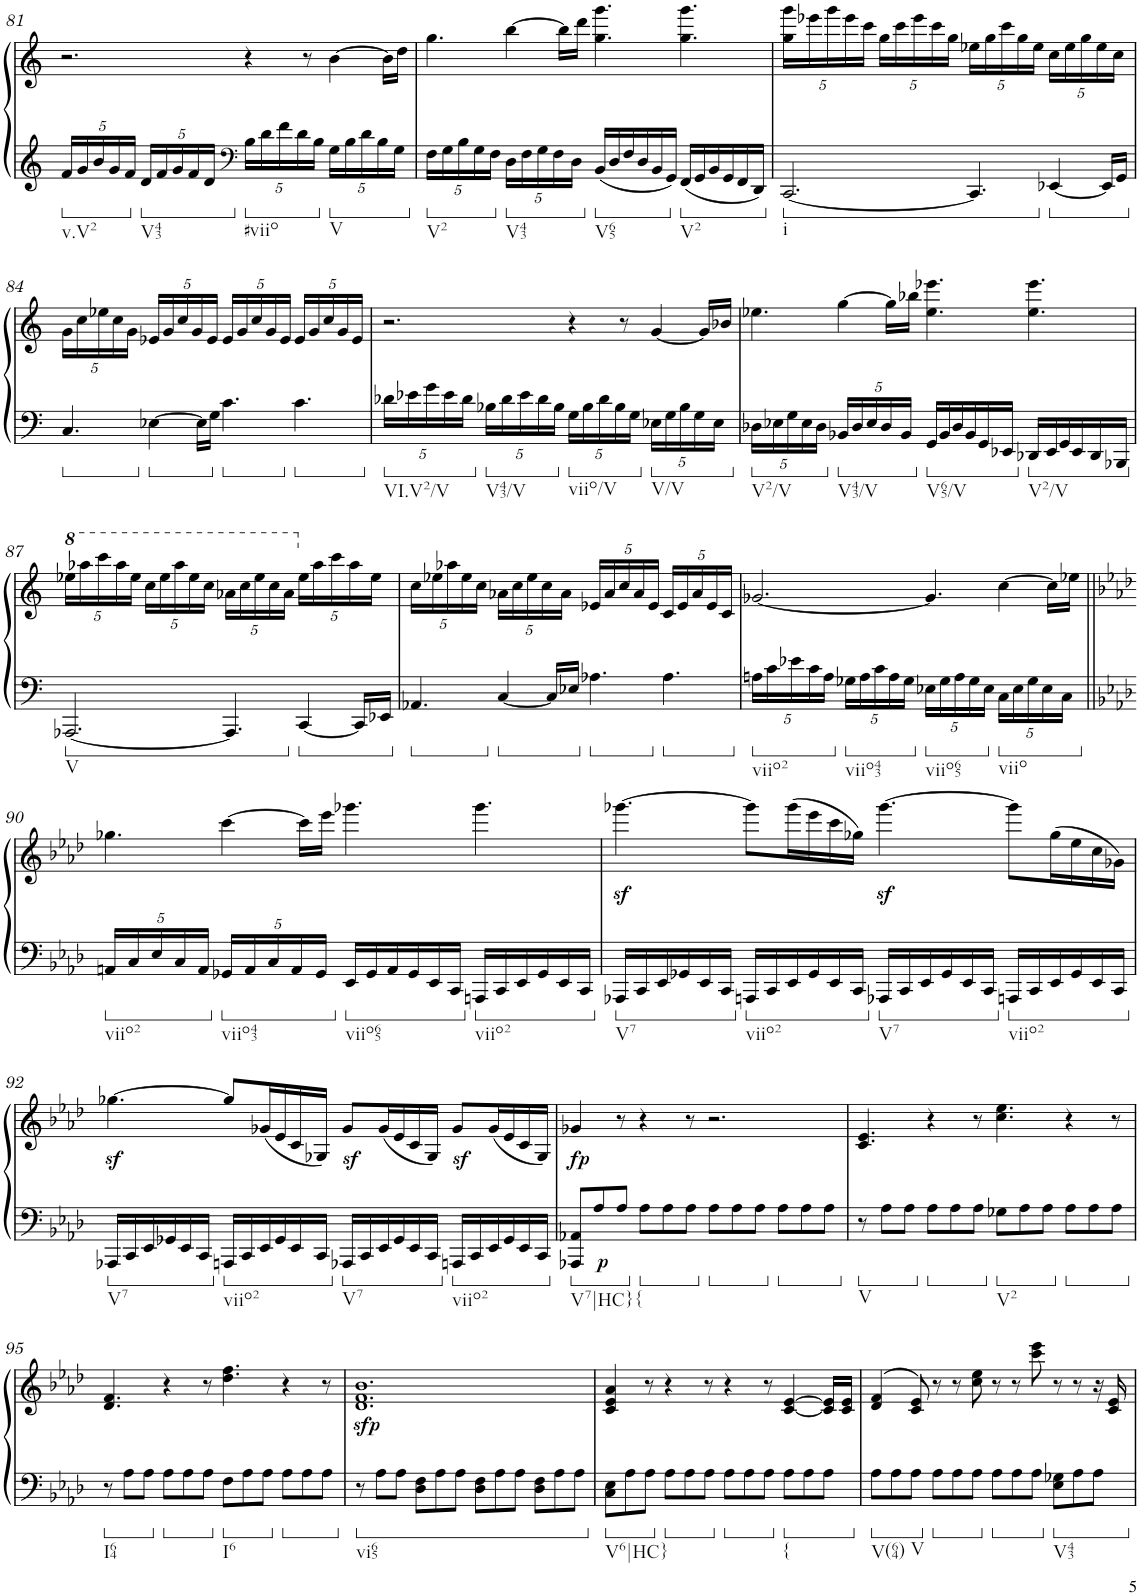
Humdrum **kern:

**kern	**kern	**dynam
*part1	*part1	*part1
*staff2	*staff1	*staff1/2
*I"Piano	*	*
*I'Pno.	*	*
!!LO:PB:g=z
*clefF4	*clefF4	*
*k[]	*k[]	*
*M12/8	*M12/8	*
*Xbrackettup	*	*
=81	=81	=81
!LO:TX:b:t=v.V2	!	!
40%3f/LL	2.r	.
40%3g/	.	.
40%3b/	.	.
40%3g/	.	.
40%3f/JJ	.	.
!LO:TX:b:t=V43	!	!
40%3d/LL	.	.
40%3f/	.	.
40%3g/	.	.
40%3f/	.	.
40%3d/JJ	.	.
*clefF4	*	*
!LO:TX:b:t=#viio	!	!
40%3B\LL	4r	.
40%3d\	.	.
40%3f\	.	.
40%3d\	.	.
.	8r	.
40%3B\JJ	.	.
!LO:TX:b:t=V	!	!
40%3G\LL	[4b\	.
40%3B\	.	.
40%3d\	.	.
40%3B\	.	.
.	16b\LL]	.
40%3G\JJ	.	.
.	16dd\JJ	.
=82	=82	=82
!LO:TX:b:t=V2	!	!
40%3F\LL	4.gg\	.
40%3G\	.	.
40%3B\	.	.
40%3G\	.	.
40%3F\JJ	.	.
!LO:TX:b:t=V43	!	!
40%3D\LL	[4bb\	.
40%3F\	.	.
40%3G\	.	.
40%3F\	.	.
.	16bb\LL]	.
40%3D\JJ	.	.
.	16ddd\JJ	.
!LO:TX:b:t=V65	!	!
16BB/LL	4.gg\ 4.ggg\	.
16D/	.	.
16F/	.	.
16D/	.	.
16BB/	.	.
16GG/JJ	.	.
!LO:TX:b:t=V2	!	!
16FF/LL	4.gg\ 4.ggg\	.
16GG/	.	.
16BB/	.	.
16GG/	.	.
16FF/	.	.
16DD/JJ	.	.
=83	=83	=83
*	*Xbrackettup	*
!LO:TX:b:t=i	!	!
[2.CC/	40%3gg\ 40%3ggg\LL	.
.	40%3eee-X\	.
.	40%3ggg\	.
.	40%3eee-\	.
.	40%3ccc\JJ	.
.	40%3gg\LL	.
.	40%3ccc\	.
.	40%3eee-\	.
.	40%3ccc\	.
.	40%3gg\JJ	.
4.CC/]	40%3ee-X\LL	.
.	40%3gg\	.
.	40%3ccc\	.
.	40%3gg\	.
.	40%3ee-\JJ	.
[4EE-X/	40%3cc\LL	.
.	40%3ee-\	.
.	40%3gg\	.
.	40%3ee-\	.
16EE-/LL]	.	.
.	40%3cc\JJ	.
16GG/JJ	.	.
!!LO:LB:g=z
=84	=84	=84
4.C/	40%3g\LL	.
.	40%3cc\	.
.	40%3ee-X\	.
.	40%3cc\	.
.	40%3g\JJ	.
[4E-X\	40%3e-X/LL	.
.	40%3g/	.
.	40%3cc/	.
.	40%3g/	.
16E-\LL]	.	.
.	40%3e-/JJ	.
16G\JJ	.	.
4.c\	40%3e-/LL	.
.	40%3g/	.
.	40%3cc/	.
.	40%3g/	.
.	40%3e-/JJ	.
4.c\	40%3e-/LL	.
.	40%3g/	.
.	40%3cc/	.
.	40%3g/	.
.	40%3e-/JJ	.
=85	=85	=85
!LO:TX:b:t=VI.V2/V	!	!
40%3d-X\LL	2.r	.
40%3e-X\	.	.
40%3g\	.	.
40%3e-\	.	.
40%3d-\JJ	.	.
!LO:TX:b:t=V43/V	!	!
40%3B-X\LL	.	.
40%3d-\	.	.
40%3e-\	.	.
40%3d-\	.	.
40%3B-\JJ	.	.
!LO:TX:b:t=viio/V	!	!
40%3G\LL	4r	.
40%3B-\	.	.
40%3d-\	.	.
40%3B-\	.	.
.	8r	.
40%3G\JJ	.	.
!LO:TX:b:t=V/V	!	!
40%3E-X\LL	[4g/	.
40%3G\	.	.
40%3B-\	.	.
40%3G\	.	.
.	16g/LL]	.
40%3E-\JJ	.	.
.	16b-X/JJ	.
=86	=86	=86
!LO:TX:b:t=V2/V	!	!
40%3D-X\LL	4.ee-X\	.
40%3E-X\	.	.
40%3G\	.	.
40%3E-\	.	.
40%3D-\JJ	.	.
!LO:TX:b:t=V43/V	!	!
40%3BB-X/LL	[4gg\	.
40%3D-/	.	.
40%3E-/	.	.
40%3D-/	.	.
.	16gg\LL]	.
40%3BB-/JJ	.	.
.	16bb-X\JJ	.
!LO:TX:b:t=V65/V	!	!
16GG/LL	4.ee-\ 4.eee-X\	.
16BB-/	.	.
16D-/	.	.
16BB-/	.	.
16GG/	.	.
16EE-X/JJ	.	.
!LO:TX:b:t=V2/V	!	!
16DD-X/LL	4.ee-\ 4.eee-\	.
16EE-/	.	.
16GG/	.	.
16EE-/	.	.
16DD-/	.	.
16BBB-X/JJ	.	.
!!LO:LB:g=z
=87	=87	=87
*	*8va	*
!LO:TX:b:t=V	!	!
[2.AAA-X/	40%3eee-X\LL	.
.	40%3aaa-X\	.
.	40%3cccc\	.
.	40%3aaa-\	.
.	40%3eee-\JJ	.
.	40%3ccc\LL	.
.	40%3eee-\	.
.	40%3aaa-\	.
.	40%3eee-\	.
.	40%3ccc\JJ	.
4.AAA-/]	40%3aa-X\LL	.
.	40%3ccc\	.
.	40%3eee-\	.
.	40%3ccc\	.
.	40%3aa-\JJ	.
*	*X8va	*
[4CC/	40%3ee-\LL	.
.	40%3aa-\	.
.	40%3ccc\	.
.	40%3aa-\	.
16CC/LL]	.	.
.	40%3ee-\JJ	.
16EE-X/JJ	.	.
=88	=88	=88
4.AA-X/	40%3cc\LL	.
.	40%3ee-X\	.
.	40%3aa-X\	.
.	40%3ee-\	.
.	40%3cc\JJ	.
[4C/	40%3a-X\LL	.
.	40%3cc\	.
.	40%3ee-\	.
.	40%3cc\	.
16C/LL]	.	.
.	40%3a-\JJ	.
16E-X/JJ	.	.
4.A-X\	40%3e-X/LL	.
.	40%3a-/	.
.	40%3cc/	.
.	40%3a-/	.
.	40%3e-/JJ	.
4.A-\	40%3c/LL	.
.	40%3e-/	.
.	40%3a-/	.
.	40%3e-/	.
.	40%3c/JJ	.
=89	=89	=89
!LO:TX:b:t=viio2	!	!
40%3An\LL	[2.g-X/	.
40%3c\	.	.
40%3e-X\	.	.
40%3c\	.	.
40%3A\JJ	.	.
!LO:TX:b:t=viio43	!	!
40%3G-X\LL	.	.
40%3A\	.	.
40%3c\	.	.
40%3A\	.	.
40%3G-\JJ	.	.
!LO:TX:b:t=viio65	!	!
40%3E-X\LL	4.g-/]	.
40%3G-\	.	.
40%3A\	.	.
40%3G-\	.	.
40%3E-\JJ	.	.
!LO:TX:b:t=viio	!	!
40%3C\LL	[4cc\	.
40%3E-\	.	.
40%3G-\	.	.
40%3E-\	.	.
.	16cc\LL]	.
40%3C\JJ	.	.
.	16ee-X\JJ	.
!!LO:LB:g=z
=90||	=90||	=90||
*k[b-e-a-d-]	*k[b-e-a-d-]	*
!LO:TX:b:t=viio2	!	!
40%3AAn/LL	4.gg-X\	.
40%3C/	.	.
40%3E-/	.	.
40%3C/	.	.
40%3AA/JJ	.	.
!LO:TX:b:t=viio43	!	!
40%3GG-X/LL	[4ccc\	.
40%3AA/	.	.
40%3C/	.	.
40%3AA/	.	.
.	16ccc\LL]	.
40%3GG-/JJ	.	.
.	16eee-\JJ	.
!LO:TX:b:t=viio65	!	!
16EE-/LL	4.ggg-X\	.
16GG-/	.	.
16AA/	.	.
16GG-/	.	.
16EE-/	.	.
16CC/JJ	.	.
!LO:TX:b:t=viio2	!	!
16AAAn/LL	4.ggg-\	.
16CC/	.	.
16EE-/	.	.
16GG-/	.	.
16EE-/	.	.
16CC/JJ	.	.
=91	=91	=91
!LO:TX:b:t=V7	!	!
16AAA-X/LL	[4.ggg-Xz<\	.
16CC/	.	.
16EE-/	.	.
16GG-X/	.	.
16EE-/	.	.
16CC/JJ	.	.
!LO:TX:b:t=viio2	!	!
16AAAn/LL	8ggg-\L]	.
16CC/	.	.
16EE-/	(16ggg-\L	.
16GG-/	16eee-\	.
16EE-/	16ccc\	.
16CC/JJ	16gg-X\JJ)	.
!LO:TX:b:t=V7	!	!
16AAA-X/LL	[4.ggg-z<\	.
16CC/	.	.
16EE-/	.	.
16GG-/	.	.
16EE-/	.	.
16CC/JJ	.	.
!LO:TX:b:t=viio2	!	!
16AAAn/LL	8ggg-\L]	.
16CC/	.	.
16EE-/	(16gg-\L	.
16GG-/	16ee-\	.
16EE-/	16cc\	.
16CC/JJ	16g-X\JJ)	.
!!LO:LB:g=z
=92	=92	=92
!LO:TX:b:t=V7	!	!
16AAA-X/LL	[4.gg-Xz<\	.
16CC/	.	.
16EE-/	.	.
16GG-X/	.	.
16EE-/	.	.
16CC/JJ	.	.
!LO:TX:b:t=viio2	!	!
16AAAn/LL	8gg-/L]	.
16CC/	.	.
16EE-/	(16g-X/L	.
16GG-/	16e-/	.
16EE-/	16c/	.
16CC/JJ	16G-X/JJ)	.
!LO:TX:b:t=V7	!	!
16AAA-X/LL	8g-z</L	.
16CC/	.	.
16EE-/	(16g-/L	.
16GG-/	16e-/	.
16EE-/	16c/	.
16CC/JJ	16G-/JJ)	.
!LO:TX:b:t=viio2	!	!
16AAAn/LL	8g-z</L	.
16CC/	.	.
16EE-/	(16g-/L	.
16GG-/	16e-/	.
16EE-/	16c/	.
16CC/JJ	16G-/JJ)	.
=93	=93	=93
!LO:TX:b:t=V7|HC}{	!	!
!	!	!LO:DY:b
8AAA-X/ 8AA-X/L	4g-X/	fp
!	!	!LO:DY:b=2
8A-/	.	p
8A-/J	8r	.
8A-\L	4r	.
8A-\	.	.
8A-\J	8r	.
8A-\L	2.r	.
8A-\	.	.
8A-\J	.	.
8A-\L	.	.
8A-\	.	.
8A-\J	.	.
=94	=94	=94
!LO:TX:b:t=V	!	!
8r	4.c/ 4.e-/	.
8A-\L	.	.
8A-\J	.	.
8A-\L	4r	.
8A-\	.	.
8A-\J	8r	.
!LO:TX:b:t=V2	!	!
8G-X\L	4.cc\ 4.ee-\	.
8A-\	.	.
8A-\J	.	.
8A-\L	4r	.
8A-\	.	.
8A-\J	8r	.
!!LO:LB:g=z
=95	=95	=95
!LO:TX:b:t=I64	!	!
8r	4.d-/ 4.f/	.
8A-\L	.	.
8A-\J	.	.
8A-\L	4r	.
8A-\	.	.
8A-\J	8r	.
!LO:TX:b:t=I6	!	!
8F\L	4.dd-\ 4.ff\	.
8A-\	.	.
8A-\J	.	.
8A-\L	4r	.
8A-\	.	.
8A-\J	8r	.
=96	=96	=96
!LO:TX:b:t=vi65	!	!
!	!	!LO:DY:b
8r	1.d- 1.f 1.b-	sfp
8A-\L	.	.
8A-\J	.	.
8D-\ 8F\L	.	.
8A-\	.	.
8A-\J	.	.
8D-\ 8F\L	.	.
8A-\	.	.
8A-\J	.	.
8D-\ 8F\L	.	.
8A-\	.	.
8A-\J	.	.
=97	=97	=97
!LO:TX:b:t=V6|HC}	!	!
8C\ 8E-\L	4c/ 4e-/ 4a-/	.
8A-\	.	.
8A-\J	8r	.
8A-\L	4r	.
8A-\	.	.
8A-\J	8r	.
8A-\L	4r	.
8A-\	.	.
8A-\J	8r	.
!LO:TX:b:t={	!	!
8A-\L	[4c/ [4e-/	.
8A-\	.	.
8A-\J	16c/] 16e-/]LL	.
.	16c/ 16e-/JJ	.
=98	=98	=98
!LO:TX:b:t=V(64)	!	!
8A-\L	(>4d-/ 4f/	.
8A-\	.	.
!LO:TX:b:t=V	!	!
8A-\J	8c/ 8e-/)	.
8A-\L	8r	.
8A-\	8r	.
8A-\J	8cc\ 8ee-\	.
8A-\L	8r	.
8A-\	8r	.
8A-\J	8ccc\ 8eee-\	.
!LO:TX:b:t=V43	!	!
8E-\ 8G-X\L	8r	.
8A-\	8r	.
8A-\J	16r	.
.	16c/ 16e-/	.
=	=	=
*-	*-	*-
